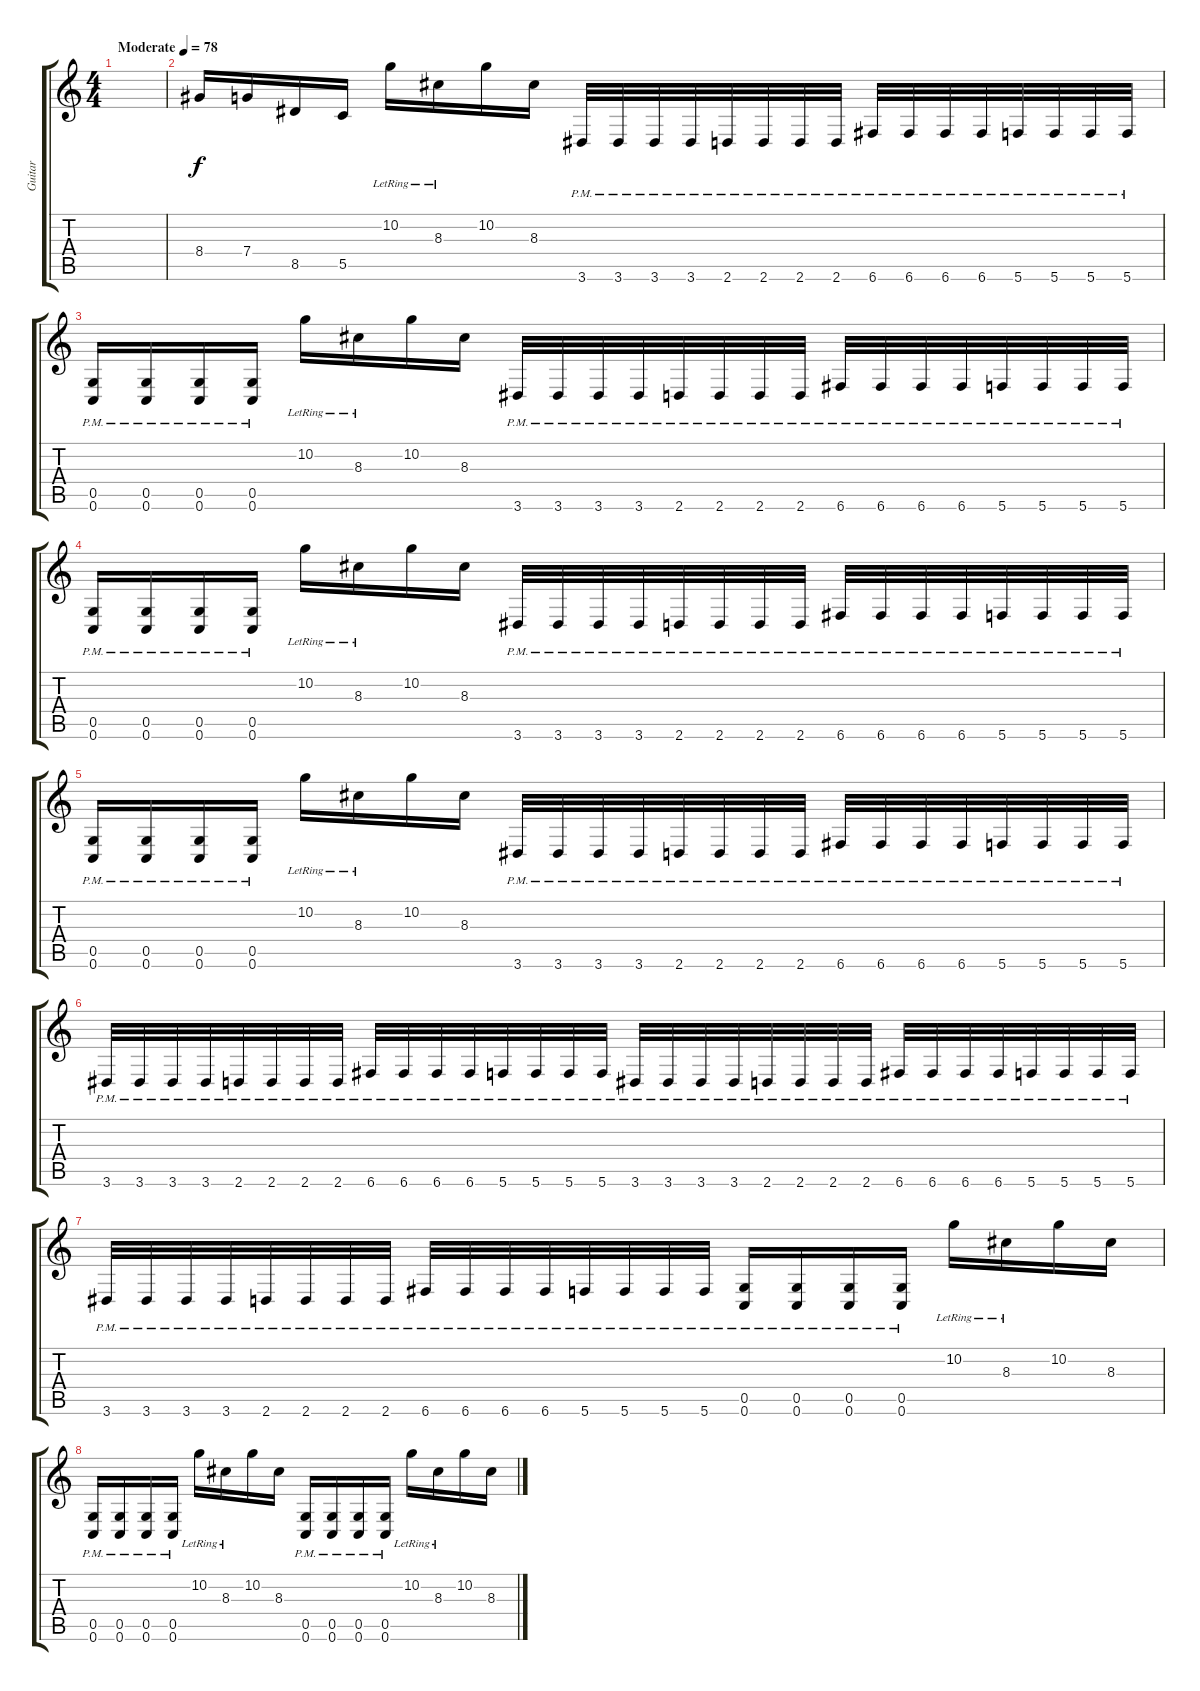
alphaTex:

\track ("Guitar" "Guitar") {instrument distortionguitar}
\staff {score tabs}
\tuning (D4 A3 F3 C3 G2 C2) {hide}
\ts (4 4)
\tempo (78 "Moderate")
\clef g2
\ks c
|
8.4.16 7.4.16 8.5.16 5.5.16 10.2{lr}.16 8.3{lr}.16 10.2.16 8.3.16 3.6{pm}.32 3.6{pm}.32 3.6{pm}.32 3.6{pm}.32 2.6{pm}.32 2.6{pm}.32 2.6{pm}.32 2.6{pm}.32 6.6{pm}.32 6.6{pm}.32 6.6{pm}.32 6.6{pm}.32 5.6{pm}.32 5.6{pm}.32 5.6{pm}.32 5.6{pm}.32 |
(0.5{pm} 0.6{pm}).16 (0.5{pm} 0.6{pm}).16 (0.5{pm} 0.6{pm}).16 (0.5{pm} 0.6{pm}).16 10.2{lr}.16 8.3{lr}.16 10.2.16 8.3.16 3.6{pm}.32 3.6{pm}.32 3.6{pm}.32 3.6{pm}.32 2.6{pm}.32 2.6{pm}.32 2.6{pm}.32 2.6{pm}.32 6.6{pm}.32 6.6{pm}.32 6.6{pm}.32 6.6{pm}.32 5.6{pm}.32 5.6{pm}.32 5.6{pm}.32 5.6{pm}.32 |
(0.5{pm} 0.6{pm}).16 (0.5{pm} 0.6{pm}).16 (0.5{pm} 0.6{pm}).16 (0.5{pm} 0.6{pm}).16 10.2{lr}.16 8.3{lr}.16 10.2.16 8.3.16 3.6{pm}.32 3.6{pm}.32 3.6{pm}.32 3.6{pm}.32 2.6{pm}.32 2.6{pm}.32 2.6{pm}.32 2.6{pm}.32 6.6{pm}.32 6.6{pm}.32 6.6{pm}.32 6.6{pm}.32 5.6{pm}.32 5.6{pm}.32 5.6{pm}.32 5.6{pm}.32 |
(0.5{pm} 0.6{pm}).16 (0.5{pm} 0.6{pm}).16 (0.5{pm} 0.6{pm}).16 (0.5{pm} 0.6{pm}).16 10.2{lr}.16 8.3{lr}.16 10.2.16 8.3.16 3.6{pm}.32 3.6{pm}.32 3.6{pm}.32 3.6{pm}.32 2.6{pm}.32 2.6{pm}.32 2.6{pm}.32 2.6{pm}.32 6.6{pm}.32 6.6{pm}.32 6.6{pm}.32 6.6{pm}.32 5.6{pm}.32 5.6{pm}.32 5.6{pm}.32 5.6{pm}.32 |
3.6{pm}.32 3.6{pm}.32 3.6{pm}.32 3.6{pm}.32 2.6{pm}.32 2.6{pm}.32 2.6{pm}.32 2.6{pm}.32 6.6{pm}.32 6.6{pm}.32 6.6{pm}.32 6.6{pm}.32 5.6{pm}.32 5.6{pm}.32 5.6{pm}.32 5.6{pm}.32 3.6{pm}.32 3.6{pm}.32 3.6{pm}.32 3.6{pm}.32 2.6{pm}.32 2.6{pm}.32 2.6{pm}.32 2.6{pm}.32 6.6{pm}.32 6.6{pm}.32 6.6{pm}.32 6.6{pm}.32 5.6{pm}.32 5.6{pm}.32 5.6{pm}.32 5.6{pm}.32 |
3.6{pm}.32 3.6{pm}.32 3.6{pm}.32 3.6{pm}.32 2.6{pm}.32 2.6{pm}.32 2.6{pm}.32 2.6{pm}.32 6.6{pm}.32 6.6{pm}.32 6.6{pm}.32 6.6{pm}.32 5.6{pm}.32 5.6{pm}.32 5.6{pm}.32 5.6{pm}.32 (0.5{pm} 0.6{pm}).16 (0.5{pm} 0.6{pm}).16 (0.5{pm} 0.6{pm}).16 (0.5{pm} 0.6{pm}).16 10.2{lr}.16 8.3{lr}.16 10.2.16 8.3.16 |
(0.5{pm} 0.6{pm}).16 (0.5{pm} 0.6{pm}).16 (0.5{pm} 0.6{pm}).16 (0.5{pm} 0.6{pm}).16 10.2{lr}.16 8.3{lr}.16 10.2.16 8.3.16 (0.5{pm} 0.6{pm}).16 (0.5{pm} 0.6{pm}).16 (0.5{pm} 0.6{pm}).16 (0.5{pm} 0.6{pm}).16 10.2{lr}.16 8.3{lr}.16 10.2.16 8.3.16
